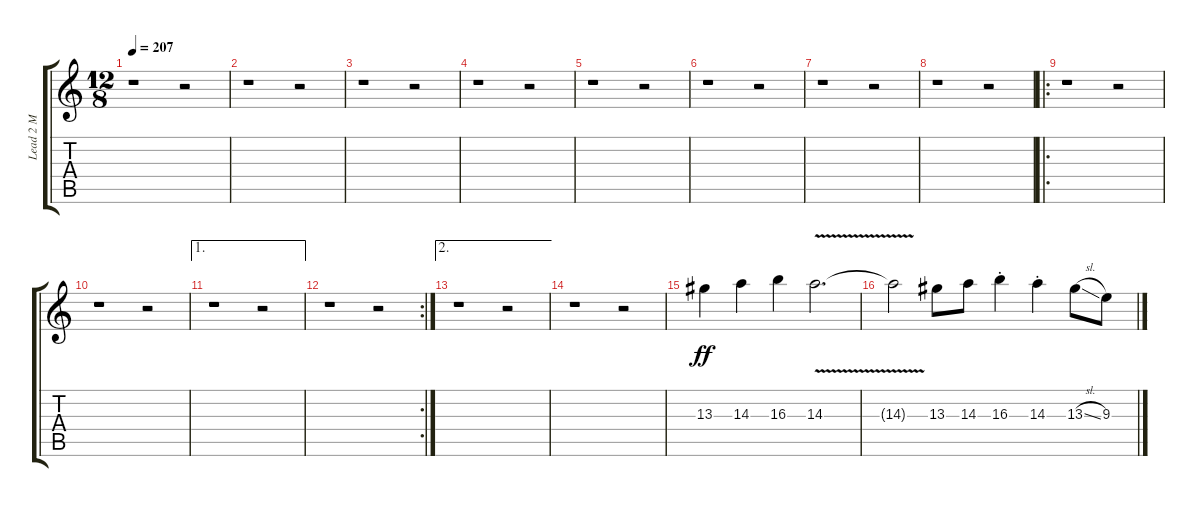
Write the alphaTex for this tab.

\track ("Lead 2 M" "Lead 2 M") {instrument distortionguitar}
\staff {score tabs}
\tuning (E4 B3 G3 D3 A2 E2) {hide}
\ts (12 8)
\tempo 207
\clef g2
\ks c
r.1{dy ff instrument distortionguitar} r.2 |
r.1 r.2 |
r.1 r.2 |
r.1 r.2 |
r.1 r.2 |
r.1 r.2 |
r.1 r.2 |
r.1 r.2 |
\ro
r.1 r.2 |
r.1 r.2 |
\ae 1
r.1 r.2 |
\rc 2
r.1 r.2 |
\ae 2
r.1 r.2 |
r.1 r.2 |
13.3.4 14.3.4 16.3.4 14.3{v}.2{d} |
14.3{v t}.2 13.3.8 14.3.8 16.3{st}.4 14.3{st}.4 13.3{sl}.8 9.3.8
